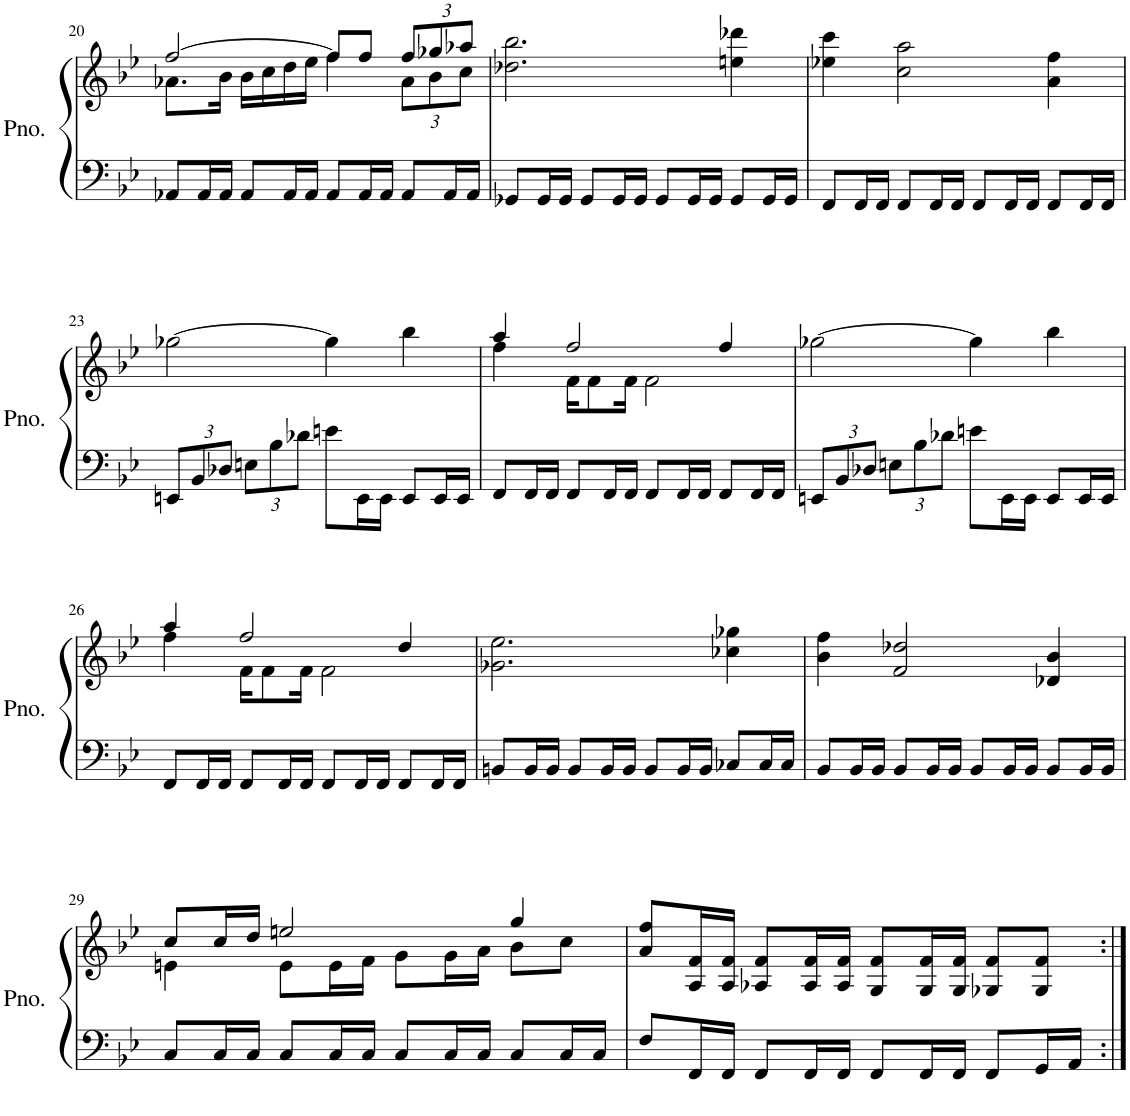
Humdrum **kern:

**kern	**kern
*part1	*part1
*staff2	*staff1
*I"Piano	*
*I'Pno.	*
!!LO:PB:g=z
*clefF4	*clefG2
*k[b-e-]	*k[b-e-]
*M4/4	*M4/4
=20	=20
*	*^
8AA-X/L	[2ff/	8.a-X\L
16AA-/L	.	.
16AA-/JJ	.	16b-\Jk
8AA-/L	.	16b-\LL
.	.	16cc\
16AA-/L	.	16dd\
16AA-/JJ	.	16ee-\JJ
8AA-/L	8ff/L]	4ff\
16AA-/L	8ff/J	.
16AA-/JJ	.	.
*	*Xbrackettup	*
8AA-/L	12ff/L	12a-\L
.	12gg-X/	12b-\
16AA-/L	.	.
.	12aa-X/J	12cc\J
16AA-/JJ	.	.
*	*v	*v
=21	=21
8GG-X/L	2.dd-X\ 2.bb-\
16GG-/L	.
16GG-/JJ	.
8GG-/L	.
16GG-/L	.
16GG-/JJ	.
8GG-/L	.
16GG-/L	.
16GG-/JJ	.
8GG-/L	4een\ 4ddd-X\
16GG-/L	.
16GG-/JJ	.
=22	=22
8FF/L	4ee-X\ 4ccc\
16FF/L	.
16FF/JJ	.
8FF/L	2cc\ 2aa\
16FF/L	.
16FF/JJ	.
8FF/L	.
16FF/L	.
16FF/JJ	.
8FF/L	4a\ 4ff\
16FF/L	.
16FF/JJ	.
!!LO:LB:g=z
=23	=23
*Xbrackettup	*
12EEn/L	[2gg-X\
12BB-/	.
12D-X/J	.
12En\L	.
12B-\	.
12d-X\J	.
8en\L	4gg-\]
16EE\L	.
16EE\JJ	.
8EE/L	4bb-\
16EE/L	.
16EE/JJ	.
=24	=24
*	*^
8FF/L	4aa/	4ff\
16FF/L	.	.
16FF/JJ	.	.
8FF/L	2ff/	16f\KL
.	.	8f\
16FF/L	.	.
16FF/JJ	.	16f\Jk
8FF/L	.	2f\
16FF/L	.	.
16FF/JJ	.	.
8FF/L	4ff/	.
16FF/L	.	.
16FF/JJ	.	.
*	*v	*v
=25	=25
12EEn/L	[2gg-X\
12BB-/	.
12D-X/J	.
12En\L	.
12B-\	.
12d-X\J	.
8en\L	4gg-\]
16EE\L	.
16EE\JJ	.
8EE/L	4bb-\
16EE/L	.
16EE/JJ	.
!!LO:LB:g=z
=26	=26
*	*^
8FF/L	4aa/	4ff\
16FF/L	.	.
16FF/JJ	.	.
8FF/L	2ff/	16f\KL
.	.	8f\
16FF/L	.	.
16FF/JJ	.	16f\Jk
8FF/L	.	2f\
16FF/L	.	.
16FF/JJ	.	.
8FF/L	4dd/	.
16FF/L	.	.
16FF/JJ	.	.
*	*v	*v
=27	=27
8BBn/L	2.g-X\ 2.ee-\
16BB/L	.
16BB/JJ	.
8BB/L	.
16BB/L	.
16BB/JJ	.
8BB/L	.
16BB/L	.
16BB/JJ	.
8C-X/L	4cc-X\ 4gg-X\
16C-/L	.
16C-/JJ	.
=28	=28
8BB-/L	4b-\ 4ff\
16BB-/L	.
16BB-/JJ	.
8BB-/L	2f/ 2dd-X/
16BB-/L	.
16BB-/JJ	.
8BB-/L	.
16BB-/L	.
16BB-/JJ	.
8BB-/L	4d-X/ 4b-/
16BB-/L	.
16BB-/JJ	.
!!LO:LB:g=z
=29	=29
*	*^
8C/L	8cc/L	4en\
16C/L	16cc/L	.
16C/JJ	16dd/JJ	.
8C/L	2een/	8e\L
16C/L	.	16e\L
16C/JJ	.	16f\JJ
8C/L	.	8g\L
16C/L	.	16g\L
16C/JJ	.	16a\JJ
8C/L	4gg/	8b-\L
16C/L	.	8cc\J
16C/JJ	.	.
*	*v	*v
=30	=30
8F/L	8a/ 8ff/L
16FF/L	16A/ 16f/L
16FF/JJ	16A/ 16f/JJ
8FF/L	8A-X/ 8f/L
16FF/L	16A-/ 16f/L
16FF/JJ	16A-/ 16f/JJ
8FF/L	8G/ 8f/L
16FF/L	16G/ 16f/L
16FF/JJ	16G/ 16f/JJ
8FF/L	8G-X/ 8f/L
16GG/L	8G-/ 8f/J
16AA/JJ	.
=:|!	=:|!
*-	*-
